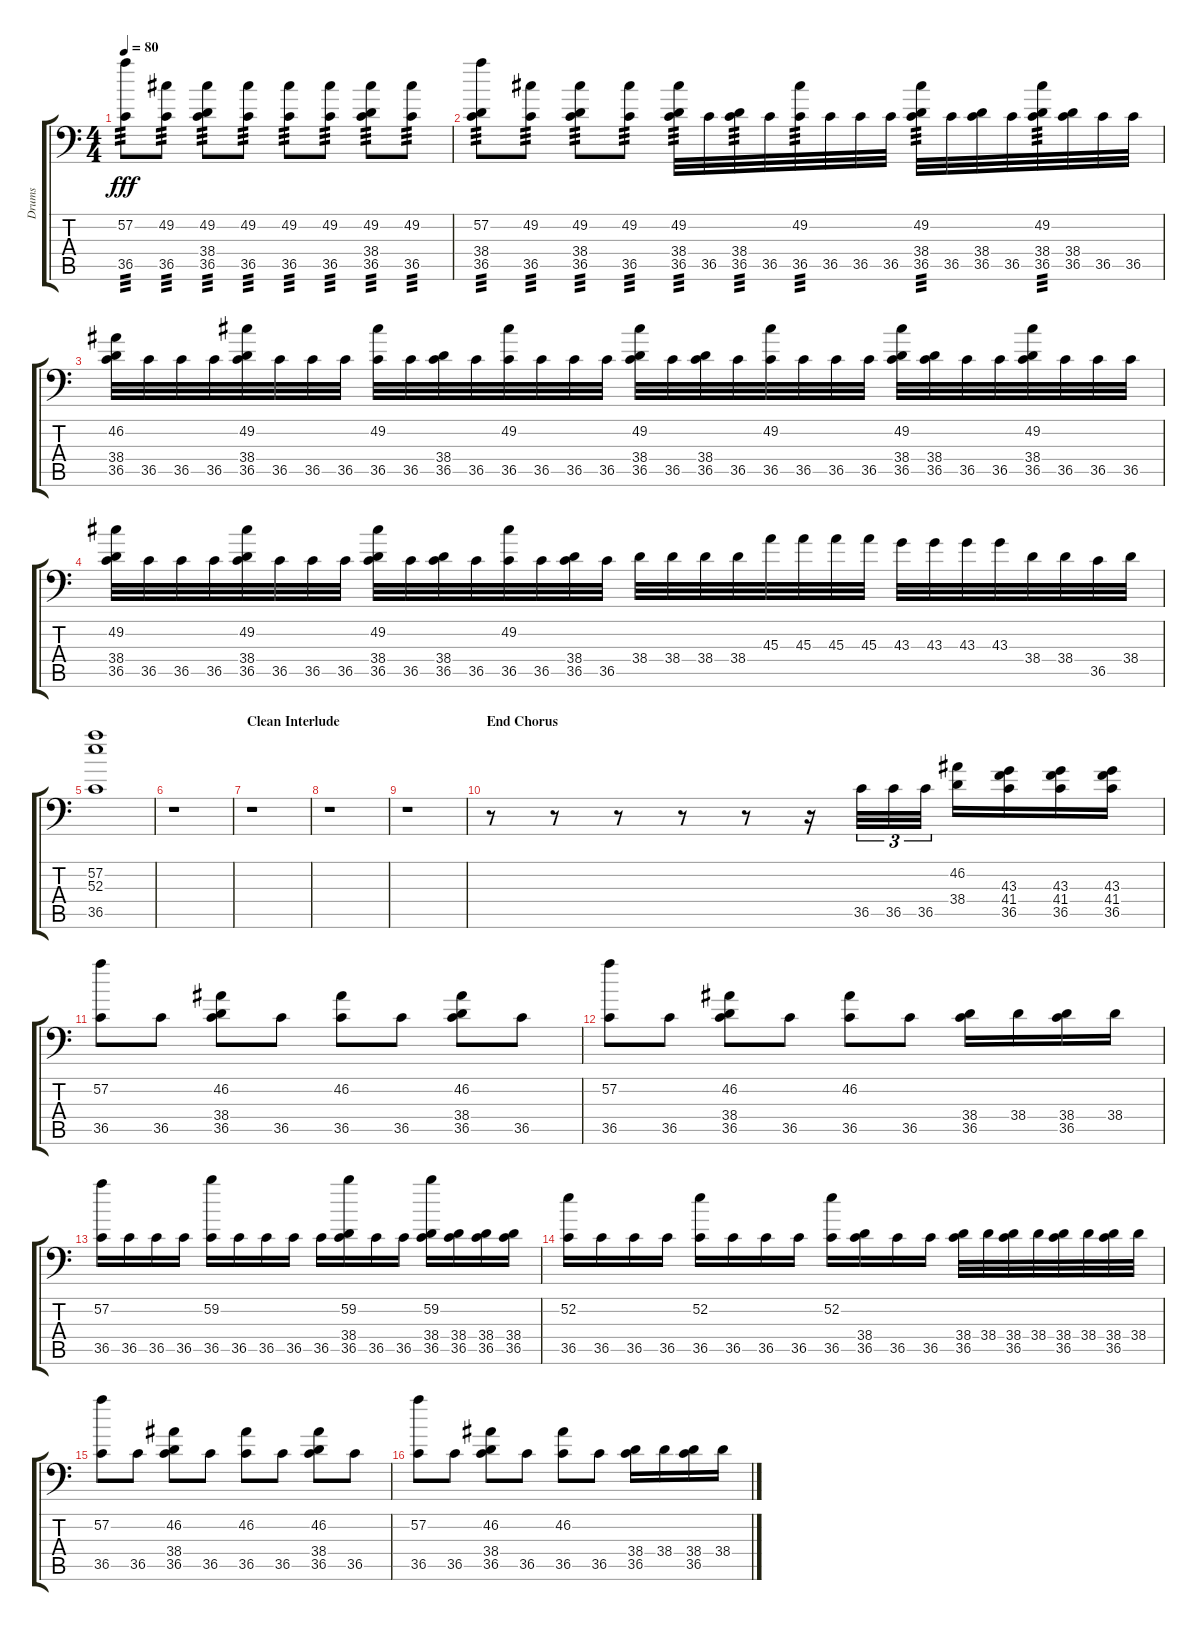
\track ("Drums" "Drums") {instrument acousticgrandpiano}
\staff {score tabs}
\tuning (C-1 C-1 C-1 C-1 C-1 C-1) {hide}
\ts (4 4)
\tempo 80
\clef f4
\ks c
(57.2 36.5).8{tp 3 dy fff} (49.2 36.5).8{tp 3} (49.2 38.4 36.5).8{tp 3} (49.2 36.5).8{tp 3} (49.2 36.5).8{tp 3} (49.2 36.5).8{tp 3} (49.2 38.4 36.5).8{tp 3} (49.2 36.5).8{tp 3} |
(57.2 38.4 36.5).8{tp 3} (49.2 36.5).8{tp 3} (49.2 38.4 36.5).8{tp 3} (49.2 36.5).8{tp 3} (49.2 38.4 36.5).32{tp 3} 36.5.32 (38.4 36.5).32{tp 3} 36.5.32 (49.2 36.5).32{tp 3} 36.5.32 36.5.32 36.5.32 (49.2 38.4 36.5).32{tp 3} 36.5.32 (38.4 36.5).32 36.5.32 (49.2 38.4 36.5).32{tp 3} (38.4 36.5).32 36.5.32 36.5.32 |
(46.2 38.4 36.5).32 36.5.32 36.5.32 36.5.32 (49.2 38.4 36.5).32 36.5.32 36.5.32 36.5.32 (49.2 36.5).32 36.5.32 (38.4 36.5).32 36.5.32 (49.2 36.5).32 36.5.32 36.5.32 36.5.32 (49.2 38.4 36.5).32 36.5.32 (38.4 36.5).32 36.5.32 (49.2 36.5).32 36.5.32 36.5.32 36.5.32 (49.2 38.4 36.5).32 (38.4 36.5).32 36.5.32 36.5.32 (49.2 38.4 36.5).32 36.5.32 36.5.32 36.5.32 |
(49.2 38.4 36.5).32 36.5.32 36.5.32 36.5.32 (49.2 38.4 36.5).32 36.5.32 36.5.32 36.5.32 (49.2 38.4 36.5).32 36.5.32 (38.4 36.5).32 36.5.32 (49.2 36.5).32 36.5.32 (38.4 36.5).32 36.5.32 38.4.32 38.4.32 38.4.32 38.4.32 45.3.32 45.3.32 45.3.32 45.3.32 43.3.32 43.3.32 43.3.32 43.3.32 38.4.32 38.4.32 36.5.32 38.4.32 |
(57.2 52.3 36.5).1 |
r.1 |
\section ("" "Clean Interlude")
r.1 |
r.1 |
r.1 |
\section ("" "End Chorus")
r.8 r.8 r.8 r.8 r.8 r.16 36.5.32{tu (3 2)} 36.5.32{tu (3 2)} 36.5.32{tu (3 2)} (46.2 38.4).16 (43.3 41.4 36.5).16 (43.3 41.4 36.5).16 (43.3 41.4 36.5).16 |
(57.2 36.5).8 36.5.8 (46.2 38.4 36.5).8 36.5.8 (46.2 36.5).8 36.5.8 (46.2 38.4 36.5).8 36.5.8 |
(57.2 36.5).8 36.5.8 (46.2 38.4 36.5).8 36.5.8 (46.2 36.5).8 36.5.8 (38.4 36.5).16 38.4.16 (38.4 36.5).16 38.4.16 |
(57.2 36.5).16 36.5.16 36.5.16 36.5.16 (59.2 36.5).16 36.5.16 36.5.16 36.5.16 36.5.16 (59.2 38.4 36.5).16 36.5.16 36.5.16 (59.2 38.4 36.5).16 (38.4 36.5).16 (38.4 36.5).16 (38.4 36.5).16 |
(52.2 36.5).16 36.5.16 36.5.16 36.5.16 (52.2 36.5).16 36.5.16 36.5.16 36.5.16 (52.2 36.5).16 (38.4 36.5).16 36.5.16 36.5.16 (38.4 36.5).32 38.4.32 (38.4 36.5).32 38.4.32 (38.4 36.5).32 38.4.32 (38.4 36.5).32 38.4.32 |
(57.2 36.5).8 36.5.8 (46.2 38.4 36.5).8 36.5.8 (46.2 36.5).8 36.5.8 (46.2 38.4 36.5).8 36.5.8 |
(57.2 36.5).8 36.5.8 (46.2 38.4 36.5).8 36.5.8 (46.2 36.5).8 36.5.8 (38.4 36.5).16 38.4.16 (38.4 36.5).16 38.4.16
